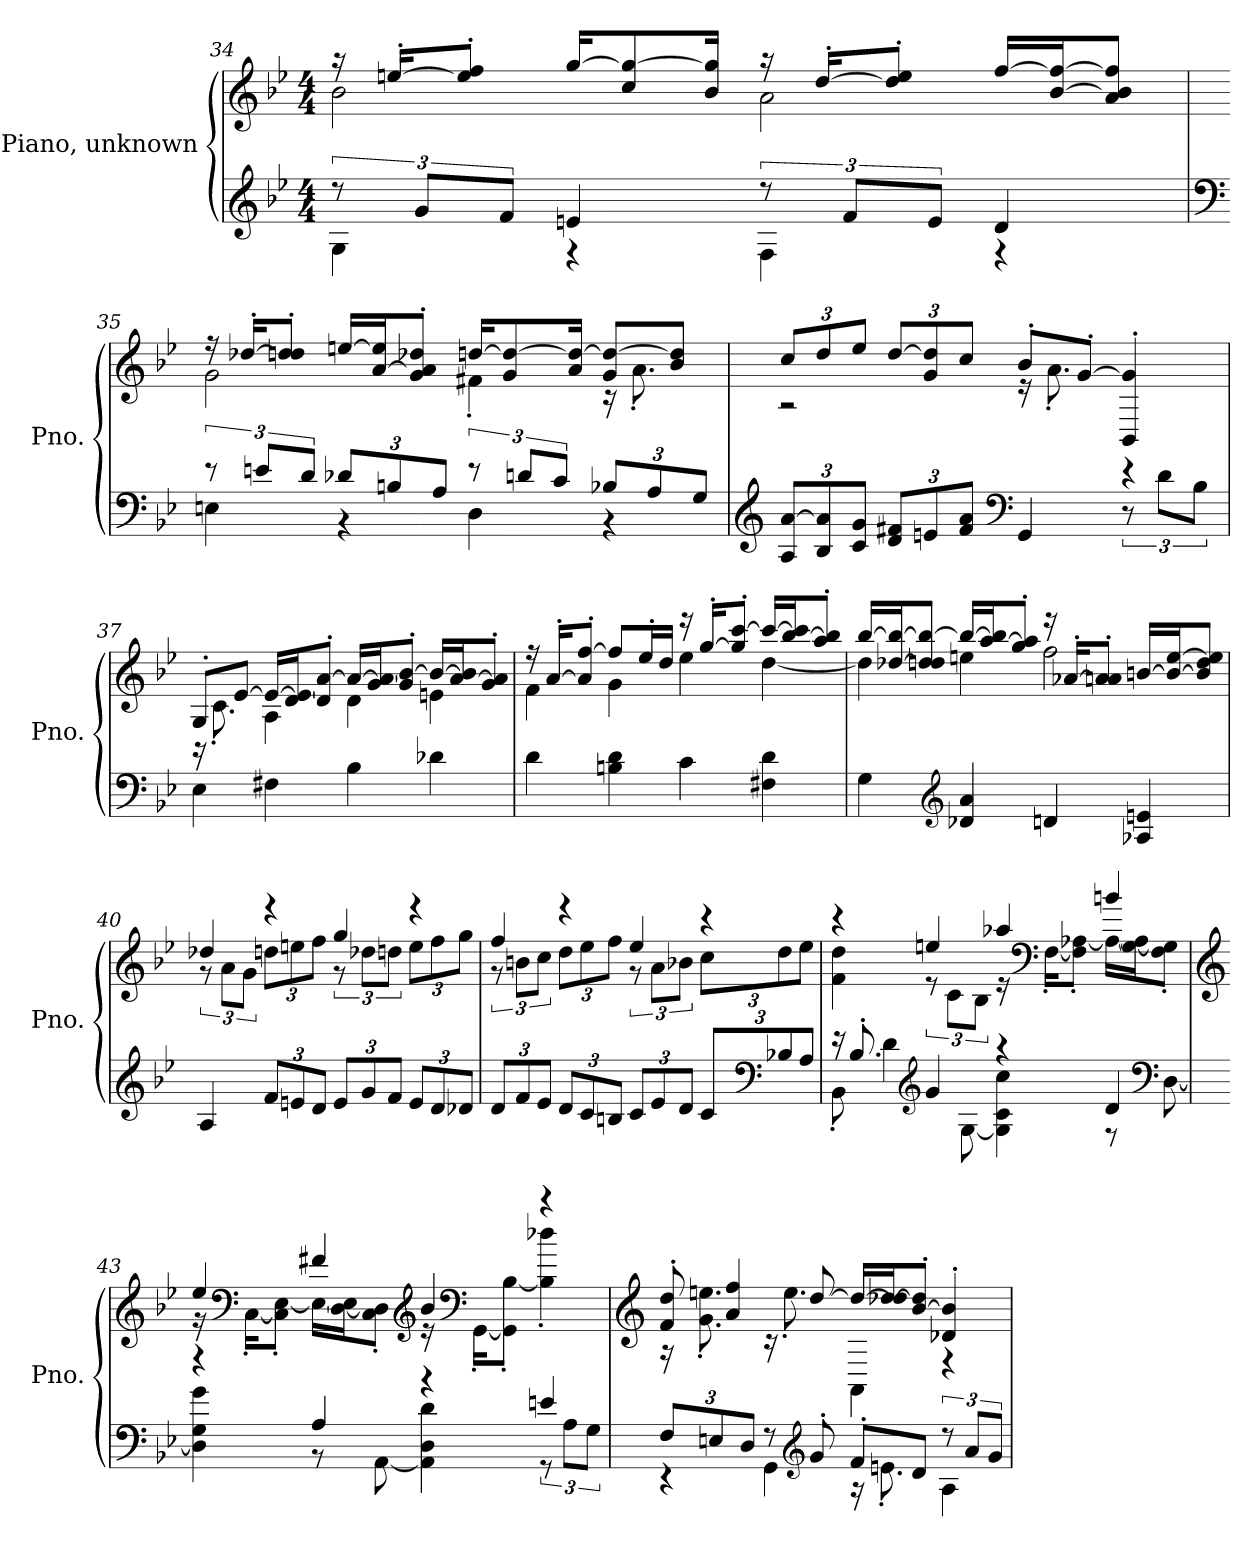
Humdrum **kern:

**kern	**kern
*part1	*part1
*staff2	*staff1
*I"Piano, unknown	*
*I'Pno.	*
*clefG2	*clefG2
*k[b-e-]	*k[b-e-]
*M4/4	*M4/4
=34	=34
*^	*^
12r	4G\	16r	2b-\
.	.	[16een'/KL	.
12g/L	.	.	.
.	.	8ee/]' 8ff/'J	.
12f/J	.	.	.
4en/	4r	[16gg/KL	.
.	.	8cc/ 8gg/_	.
.	.	16b-/ 16gg/]Jk	.
12r	4F\	16r	2a\
.	.	[16dd'/KL	.
12f/L	.	.	.
.	.	8dd/]' 8ee/'J	.
12e/J	.	.	.
4d/	4r	[16ff/LL	.
.	.	[16b-/ 16ff/_J	.
.	.	8a/ 8b-/] 8ff/]J	.
!!LO:LB:g=z	!!
=35	=35	=35	=35
*clefF4	*	*	*
12r	4En\	16r	2g\
.	.	[16dd-X'/KL	.
12en/L	.	.	.
.	.	8dd-/]' 8ddn/'J	.
12d/J	.	.	.
*Xbrackettup	*	*	*
12d-X/L	4r	[16een/LL	.
.	.	[16a/ 16ee/]J	.
12Bn/	.	.	.
.	.	8g/' 8a/]' 8dd-X/'J	.
12A/J	.	.	.
*brackettup	*	*	*
12r	4D\	[16ddn/KL	4f#X'\
.	.	8g/ 8dd/_	.
12dn/L	.	.	.
12c/J	.	.	.
.	.	16a/ 16dd/_Jk	.
*Xbrackettup	*	*	*
12B-X/L	4r	8g/ 8dd/_L	16r
.	.	.	8.a'\
12A/	.	.	.
.	.	8b-/ 8dd/]J	.
12G/J	.	.	.
*v	*v	*	*
=36	=36	=36
*clefG2	*	*
*	*Xbrackettup	*
12A/ [12a/L	12cc/L	2r
12B-/ 12a/]	12dd/	.
12c/ 12g/J	12ee-/J	.
12d/ 12f#X/L	[12dd/L	.
12en/	12g/ 12dd/]	.
12f#/ 12a/J	12cc/J	.
*clefF4	*	*
4GG/	8b-'/L	16r
.	.	8.a'\
.	[8g'/J	.
*brackettup	*	*
12r	4BB-/' 4g/]'	4r
12d\L	.	.
12B-\J	.	.
!!LO:PB:g=z	!!
=37	=37	=37
4E-\	8G'/L	16r
.	.	8.c'\
.	[8e-/J	.
4F#X\	16e-/LL_	4A\
.	[16d/ 16e-/]J	.
.	8d/]' [8a/'J	.
4B-\	16a/LL_	4d\
.	[16g/ 16a/]J	.
.	8g/]' [8b-/'J	.
4d-X\	16b-/LL_	4en\
.	[16a/ 16b-/]J	.
.	8g/' 8a/]'J	.
=38	=38	=38
4d\	16r	4f\
.	[16a'/KL	.
.	8a/]' [8ff/'J	.
4Bn\ 4d\	8ff/L]	4g\
.	16ee-'/L	.
.	16dd/JJ	.
4c\	16r	4ee-\
.	[16gg'/KL	.
.	8gg/]' [8ccc/'J	.
4F#X\ 4d\	16ccc/LL_	[4dd\
.	[16bb-/ 16ccc/]J	.
.	8aa/' 8bb-/]'J	.
!!LO:LB:g=z	!!
=39	=39	=39
4G\	[16bb-/LL	4dd\]
.	[16dd-X/ 16bb-/_J	.
.	8dd-/] 8ddn/ 8bb-/_J	.
*clefG2	*	*
4d-X/ 4a/	16bb-/LL_	4een\
.	[16aa/ 16bb-/]J	.
.	8gg/' 8aa/]'J	.
4dn/	16r	2ff\
.	[16a-X'/KL	.
.	8a-/]' 8an/'J	.
4A-X/ 4en/	[16bn/LL	.
.	16b/_ [16ee/J	.
.	8b/] 8dd/ 8ee/]J	.
=40	=40	=40
*	*	*brackettup
4A/	4dd-X/	12r
.	.	12a\L
.	.	12g\J
*Xbrackettup	*	*Xbrackettup
12f/L	4r	12ddn\L
12en/	.	12een\
12d/J	.	12ff\J
*	*	*brackettup
12e/L	4gg/	12r
12g/	.	12dd-X\L
12f/J	.	12ddn\J
*	*	*Xbrackettup
12e/L	4r	12ee\L
12d/	.	12ff\
12d-X/J	.	12gg\J
!!LO:LB:g=z	!!
=41	=41	=41
*	*	*brackettup
12d/L	4ff/	12r
12f/	.	12bn\L
12e-/J	.	12cc\J
*	*	*Xbrackettup
12d/L	4r	12dd\L
12c/	.	12ee-\
12Bn/J	.	12ff\J
*	*	*brackettup
12c/L	4ee-/	12r
12e-/	.	12a\L
12d/J	.	12b-X\J
*	*	*Xbrackettup
12c/L	4r	12cc\L
*clefF4	*	*
12B-X/	.	12dd\
12A/J	.	12ee-\J
=42	=42	=42
*^	*	*
16r	8BB-'\	4r	4f\ 4dd\
8.B-'/	.	.	.
.	4d\	.	.
*clefG2	*	*	*
*	*	*	*brackettup
4g/	.	4een/	12r
.	.	.	12c\L
.	[8G\	.	.
.	.	.	12B-\J
4r	4G\] 4c\ 4cc\	4aa-X/	16r
*	*	*clefF4	*
.	.	.	[16F'\KL
.	.	.	8F\]' [8A-X\'J
4d/	8r	4bn/	16A-\LL_
.	.	.	[16G\ 16A-\]J
*clefF4	*	*	*
.	[8D\	.	8F\' 8G\]'J
!!LO:LB:g=z	!!
=43	=43	=43	=43
*	*	*clefG2	*
4r	4D\] 4G\ 4g\	4ee-/	16r
*	*	*clefF4	*
.	.	.	[16C'\KL
.	.	.	8C\]' [8E-\'J
4A/	8r	4f#X/	16E-\LL_
.	.	.	[16D\ 16E-\]J
.	[8AA\	.	8C\' 8D\]'J
*	*	*clefG2	*
4r	4AA\] 4D\ 4d\	4b-/	16r
*	*	*clefF4	*
.	.	.	[16GG'\KL
.	.	.	8GG\]' [8B-\'J
*	*brackettup	*	*
4en/	12r	4r	4B-\]' 4dd-X\'
.	12A\L	.	.
.	12G\J	.	.
=44	=44	=44	=44
*	*	*clefG2	*
*Xbrackettup	*	*	*
12F/L	4r	8f/' 8dd/'	16r
.	.	.	8.g\' 8.een\'
12En/	.	.	.
.	.	4a/ 4ff/	.
12D/J	.	.	.
8r	4GG\	.	16r
.	.	.	8.ee'\
*clefG2	*	*	*
8g'/	.	[8dd/	.
8f'/L	16r	16dd/LL_	4AA\
.	8.en'\	[16dd-X/ 16dd/]J	.
8d/J	.	[8b-/' 8dd-/]'J	.
*brackettup	*	*	*
12r	4A\	4d-X/' 4b-/]'	4r
12a/L	.	.	.
12g/J	.	.	.
*v	*v	*	*
*	*v	*v
=	=
*-	*-
